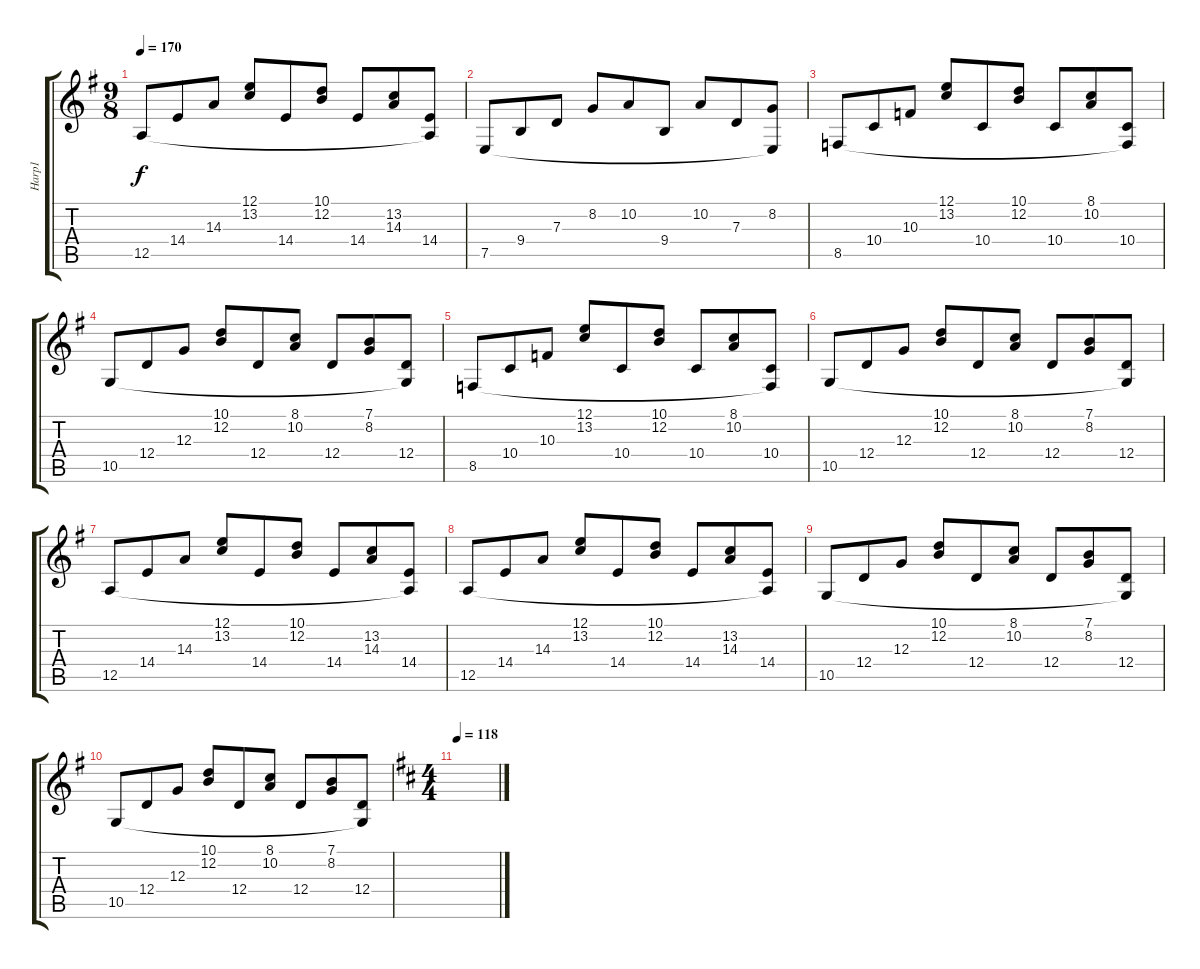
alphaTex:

\track ("Harp1" "Harp1") {instrument orchestralharp}
\staff {score tabs}
\tuning (E4 B3 G3 D3 A2 E2) {hide}
\ts (9 8)
\tempo 170
\clef g2
\ks g
12.5.8{dy f} 14.4.8 14.3.8 (12.1 13.2).8 14.4.8 (10.1 12.2).8 14.4.8 (13.2 14.3).8 (14.4 12.5{t}).8 |
7.5.8 9.4.8 7.3.8 8.2.8 10.2.8 9.4.8 10.2.8 7.3.8 (8.2 7.5{t}).8 |
8.5.8 10.4.8 10.3.8 (12.1 13.2).8 10.4.8 (10.1 12.2).8 10.4.8 (8.1 10.2).8 (10.4 8.5{t}).8 |
10.5.8 12.4.8 12.3.8 (10.1 12.2).8 12.4.8 (8.1 10.2).8 12.4.8 (7.1 8.2).8 (12.4 10.5{t}).8 |
8.5.8 10.4.8 10.3.8 (12.1 13.2).8 10.4.8 (10.1 12.2).8 10.4.8 (8.1 10.2).8 (10.4 8.5{t}).8 |
10.5.8 12.4.8 12.3.8 (10.1 12.2).8 12.4.8 (8.1 10.2).8 12.4.8 (7.1 8.2).8 (12.4 10.5{t}).8 |
12.5.8 14.4.8 14.3.8 (12.1 13.2).8 14.4.8 (10.1 12.2).8 14.4.8 (13.2 14.3).8 (14.4 12.5{t}).8 |
12.5.8 14.4.8 14.3.8 (12.1 13.2).8 14.4.8 (10.1 12.2).8 14.4.8 (13.2 14.3).8 (14.4 12.5{t}).8 |
10.5.8 12.4.8 12.3.8 (10.1 12.2).8 12.4.8 (8.1 10.2).8 12.4.8 (7.1 8.2).8 (12.4 10.5{t}).8 |
10.5.8 12.4.8 12.3.8 (10.1 12.2).8 12.4.8 (8.1 10.2).8 12.4.8 (7.1 8.2).8 (12.4 10.5{t}).8 |
\ts (4 4)
\tempo 118
\ks d
